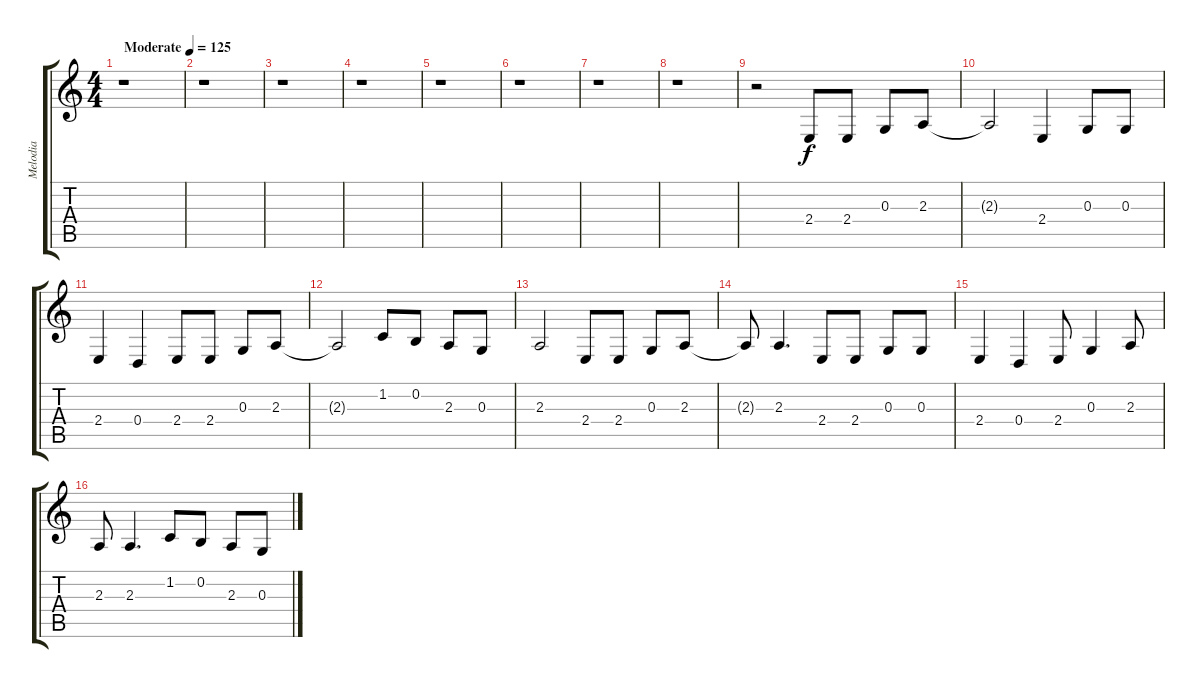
\track ("Melodia" "Melodia") {instrument voiceoohs}
\staff {score tabs}
\tuning (E4 B3 G3 D3 A2 E2) {hide}
\ts (4 4)
\tempo (125 "Moderate")
\clef g2
\ks c
r.1{dy f instrument voiceoohs} |
r.1 |
r.1 |
r.1 |
r.1 |
r.1 |
r.1 |
r.1 |
r.2 2.4.8 2.4.8 0.3.8 2.3.8 |
2.3{t}.2 2.4.4 0.3.8 0.3.8 |
2.4.4 0.4.4 2.4.8 2.4.8 0.3.8 2.3.8 |
2.3{t}.2 1.2.8 0.2.8 2.3.8 0.3.8 |
2.3.2 2.4.8 2.4.8 0.3.8 2.3.8 |
2.3{t}.8 2.3.4{d} 2.4.8 2.4.8 0.3.8 0.3.8 |
2.4.4 0.4.4 2.4.8 0.3.4 2.3.8 |
2.3.8 2.3.4{d} 1.2.8 0.2.8 2.3.8 0.3.8
